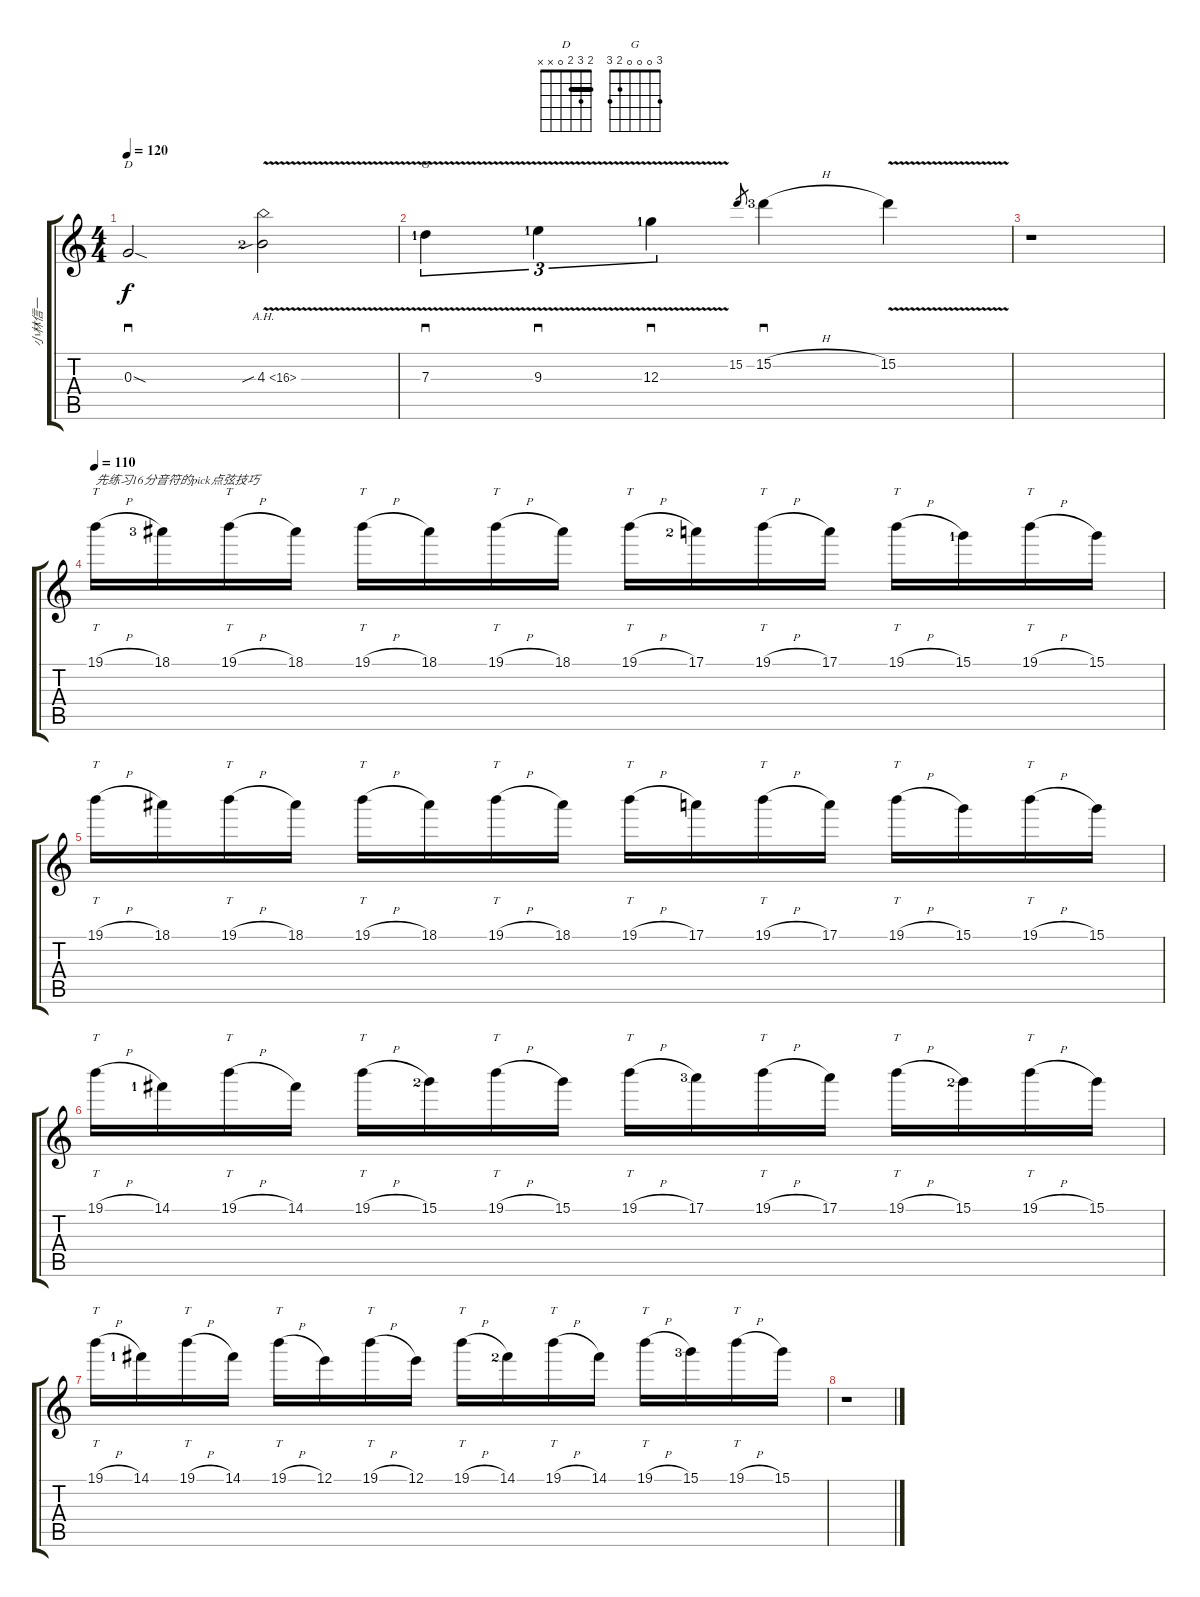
\track ("小林信一" "小林信一") {instrument overdrivenguitar}
\staff {score tabs}
\tuning (E4 B3 G3 D3 A2 E2) {hide}
\chord ("D" 2 3 2 0 x x) {barre 2}
\chord ("G" 3 0 0 0 2 3)
\ts (4 4)
\tempo 120
\clef g2
\ks c
0.3{sod}.2{sd ch "D" dy f} 4.3{ah 12 v sib lf 3}.2 |
7.3{v lf 2}.4{sd tu (3 2) ch "G"} 9.3{v lf 2}.4{sd tu (3 2)} 12.3{v lf 2}.4{sd tu (3 2)} 15.2.8{gr} 15.2{h lf 4}.4{sd} 15.2{v}.4 |
r.1 |
\tempo 110
19.1{h}.16{tt txt "先练习16分音符的pick点弦技巧"} 18.1{lf 4}.16 19.1{h}.16{tt} 18.1.16 19.1{h}.16{tt} 18.1.16 19.1{h}.16{tt} 18.1.16 19.1{h}.16{tt} 17.1{lf 3}.16 19.1{h}.16{tt} 17.1.16 19.1{h}.16{tt} 15.1{lf 2}.16 19.1{h}.16{tt} 15.1.16 |
19.1{h}.16{tt} 18.1.16 19.1{h}.16{tt} 18.1.16 19.1{h}.16{tt} 18.1.16 19.1{h}.16{tt} 18.1.16 19.1{h}.16{tt} 17.1.16 19.1{h}.16{tt} 17.1.16 19.1{h}.16{tt} 15.1.16 19.1{h}.16{tt} 15.1.16 |
19.1{h}.16{tt} 14.1{lf 2}.16 19.1{h}.16{tt} 14.1.16 19.1{h}.16{tt} 15.1{lf 3}.16 19.1{h}.16{tt} 15.1.16 19.1{h}.16{tt} 17.1{lf 4}.16 19.1{h}.16{tt} 17.1.16 19.1{h}.16{tt} 15.1{lf 3}.16 19.1{h}.16{tt} 15.1.16 |
19.1{h}.16{tt} 14.1{lf 2}.16 19.1{h}.16{tt} 14.1.16 19.1{h}.16{tt} 12.1.16 19.1{h}.16{tt} 12.1.16 19.1{h}.16{tt} 14.1{lf 3}.16 19.1{h}.16{tt} 14.1.16 19.1{h}.16{tt} 15.1{lf 4}.16 19.1{h}.16{tt} 15.1.16 |
r.1
